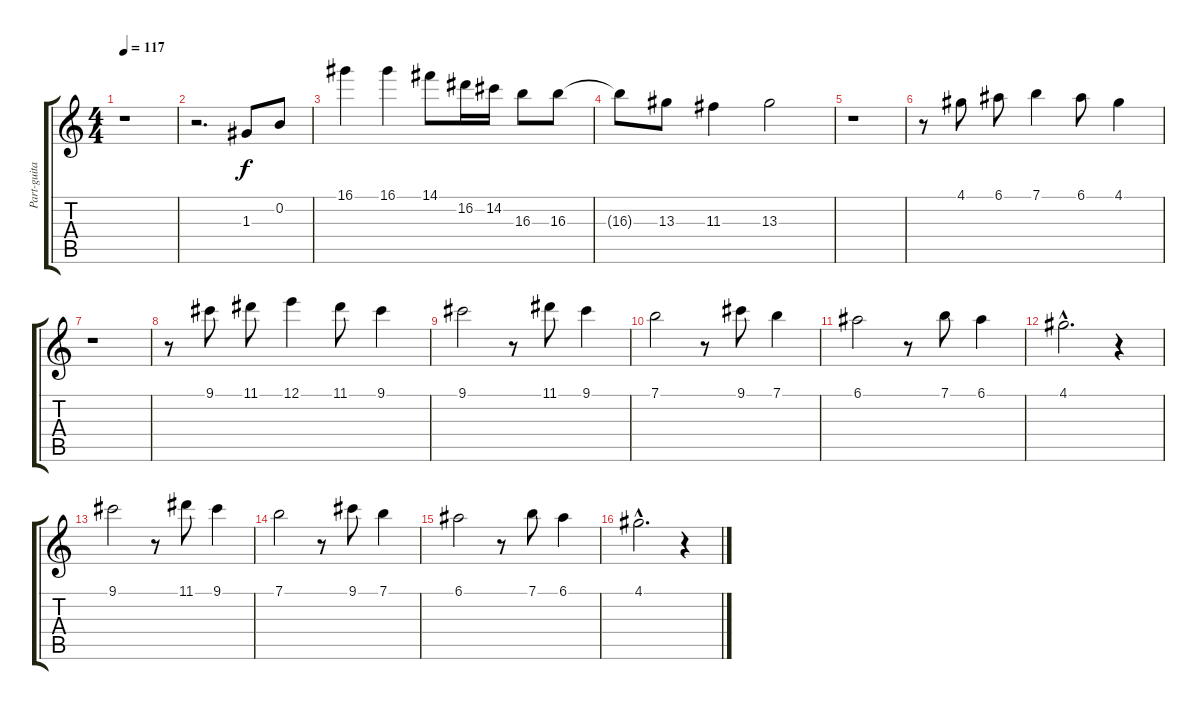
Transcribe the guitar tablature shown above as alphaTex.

\track ("Part-guitar" "Part-guita") {instrument distortionguitar}
\staff {score tabs}
\tuning (E4 B3 G3 D3 A2 E2) {hide}
\ts (4 4)
\tempo 117
\clef g2
\ks c
r.1{dy f} |
r.2{d} 1.3.8 0.2.8 |
16.1.4 16.1.4 14.1.8 16.2.16 14.2.16 16.3.8 16.3.8 |
16.3{t}.8 13.3.8 11.3.4 13.3.2 |
r.1 |
r.8 4.1.8 6.1.8 7.1.4 6.1.8 4.1.4 |
r.1 |
r.8 9.1.8 11.1.8 12.1.4 11.1.8 9.1.4 |
9.1.2 r.8 11.1.8 9.1.4 |
7.1.2 r.8 9.1.8 7.1.4 |
6.1.2 r.8 7.1.8 6.1.4 |
4.1{hac}.2{d} r.4 |
9.1.2 r.8 11.1.8 9.1.4 |
7.1.2 r.8 9.1.8 7.1.4 |
6.1.2 r.8 7.1.8 6.1.4 |
4.1{hac}.2{d} r.4
